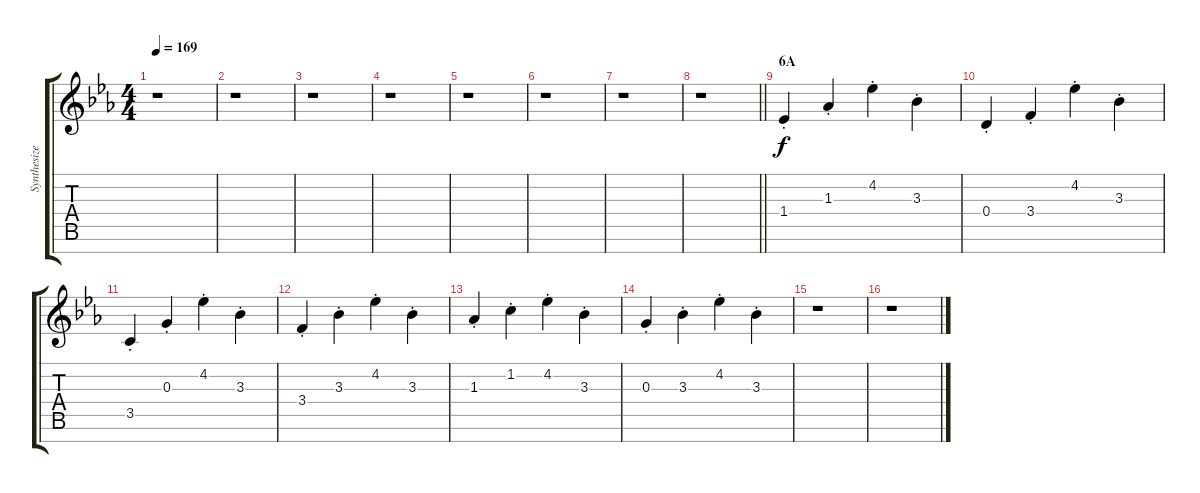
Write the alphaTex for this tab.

\track ("Synthesizer" "Synthesize") {instrument lead3calliope}
\staff {score tabs}
\tuning (E5 B4 G4 D4 A3 E3 B2) {hide}
\ts (4 4)
\tempo 169
\clef g2
\ks eb
r.1{dy f} |
r.1 |
r.1 |
r.1 |
r.1 |
r.1 |
r.1 |
\barLineRight lightlight
r.1 |
\section ("" "6A")
1.4{st}.4{volume 8} 1.3{st}.4 4.2{st}.4 3.3{st}.4 |
0.4{st}.4 3.4{st}.4 4.2{st}.4 3.3{st}.4 |
3.5{st}.4 0.3{st}.4 4.2{st}.4 3.3{st}.4 |
3.4{st}.4 3.3{st}.4 4.2{st}.4 3.3{st}.4 |
1.3{st}.4 1.2{st}.4 4.2{st}.4 3.3{st}.4 |
0.3{st}.4 3.3{st}.4 4.2{st}.4 3.3{st}.4 |
r.1 |
r.1
